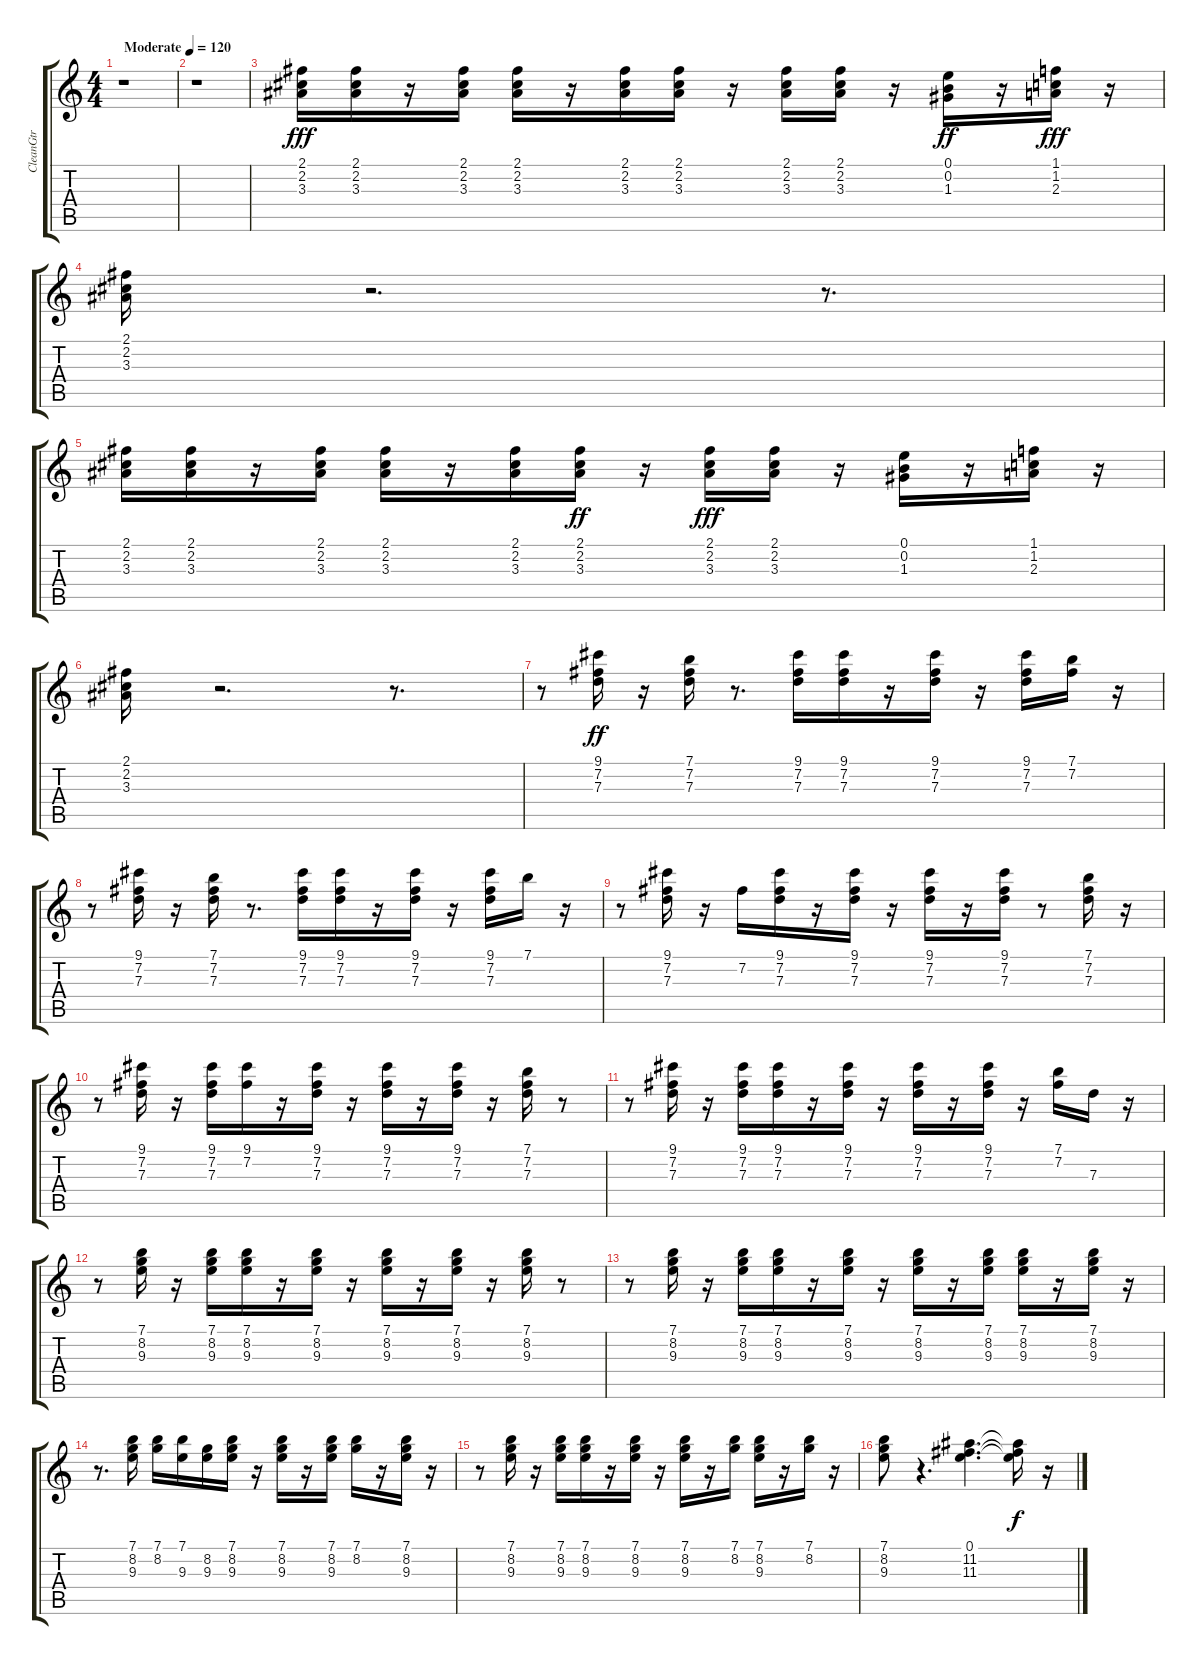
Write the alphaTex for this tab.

\track ("CleanGtr" "CleanGtr") {instrument electricguitarclean}
\staff {score tabs}
\tuning (E4 B3 G3 D3 A2 E2) {hide}
\ts (4 4)
\tempo (120 "Moderate")
\clef g2
\ks c
r.1{dy fff instrument electricguitarclean} |
r.1 |
(2.1 2.2 3.3).16 (2.1 2.2 3.3).16 r.16 (2.1 2.2 3.3).16 (2.1 2.2 3.3).16 r.16 (2.1 2.2 3.3).16 (2.1 2.2 3.3).16 r.16 (2.1 2.2 3.3).16 (2.1 2.2 3.3).16 r.16 (0.1 0.2 1.3).16{dy ff} r.16 (1.1 1.2 2.3).16{dy fff} r.16 |
(2.1 2.2 3.3).16 r.2{d} r.8{d} |
(2.1 2.2 3.3).16 (2.1 2.2 3.3).16 r.16 (2.1 2.2 3.3).16 (2.1 2.2 3.3).16 r.16 (2.1 2.2 3.3).16 (2.1 2.2 3.3).16{dy ff} r.16 (2.1 2.2 3.3).16{dy fff} (2.1 2.2 3.3).16 r.16 (0.1 0.2 1.3).16 r.16 (1.1 1.2 2.3).16 r.16 |
(2.1 2.2 3.3).16 r.2{d} r.8{d} |
r.8 (9.1 7.2 7.3).16{dy ff} r.16 (7.1 7.2 7.3).16 r.8{d} (9.1 7.2 7.3).16 (9.1 7.2 7.3).16 r.16 (9.1 7.2 7.3).16 r.16 (9.1 7.2 7.3).16 (7.1 7.2).16 r.16 |
r.8 (9.1 7.2 7.3).16 r.16 (7.1 7.2 7.3).16 r.8{d} (9.1 7.2 7.3).16 (9.1 7.2 7.3).16 r.16 (9.1 7.2 7.3).16 r.16 (9.1 7.2 7.3).16 7.1.16 r.16 |
r.8 (9.1 7.2 7.3).16 r.16 7.2.16 (9.1 7.2 7.3).16 r.16 (9.1 7.2 7.3).16 r.16 (9.1 7.2 7.3).16 r.16 (9.1 7.2 7.3).16 r.8 (7.1 7.2 7.3).16 r.16 |
r.8 (9.1 7.2 7.3).16 r.16 (9.1 7.2 7.3).16 (9.1 7.2).16 r.16 (9.1 7.2 7.3).16 r.16 (9.1 7.2 7.3).16 r.16 (9.1 7.2 7.3).16 r.16 (7.1 7.2 7.3).16 r.8 |
r.8 (9.1 7.2 7.3).16 r.16 (9.1 7.2 7.3).16 (9.1 7.2 7.3).16 r.16 (9.1 7.2 7.3).16 r.16 (9.1 7.2 7.3).16 r.16 (9.1 7.2 7.3).16 r.16 (7.1 7.2).16 7.3.16 r.16 |
r.8 (7.1 8.2 9.3).16 r.16 (7.1 8.2 9.3).16 (7.1 8.2 9.3).16 r.16 (7.1 8.2 9.3).16 r.16 (7.1 8.2 9.3).16 r.16 (7.1 8.2 9.3).16 r.16 (7.1 8.2 9.3).16 r.8 |
r.8 (7.1 8.2 9.3).16 r.16 (7.1 8.2 9.3).16 (7.1 8.2 9.3).16 r.16 (7.1 8.2 9.3).16 r.16 (7.1 8.2 9.3).16 r.16 (7.1 8.2 9.3).16 (7.1 8.2 9.3).16 r.16 (7.1 8.2 9.3).16 r.16 |
r.8{d} (7.1 8.2 9.3).16 (7.1 8.2).16 (7.1 9.3).16 (8.2 9.3).16 (7.1 8.2 9.3).16 r.16 (7.1 8.2 9.3).16 r.16 (7.1 8.2 9.3).16 (7.1 8.2).16 r.16 (7.1 8.2 9.3).16 r.16 |
r.8 (7.1 8.2 9.3).16 r.16 (7.1 8.2 9.3).16 (7.1 8.2 9.3).16 r.16 (7.1 8.2 9.3).16 r.16 (7.1 8.2 9.3).16 r.16 (7.1 8.2).16 (7.1 8.2 9.3).16 r.16 (7.1 8.2).16 r.16 |
(7.1 8.2 9.3).8 r.4{d} (0.1 11.2 11.3).4{d} (0.1{t} 11.2{t} 11.3{t}).16{dy f} r.16
